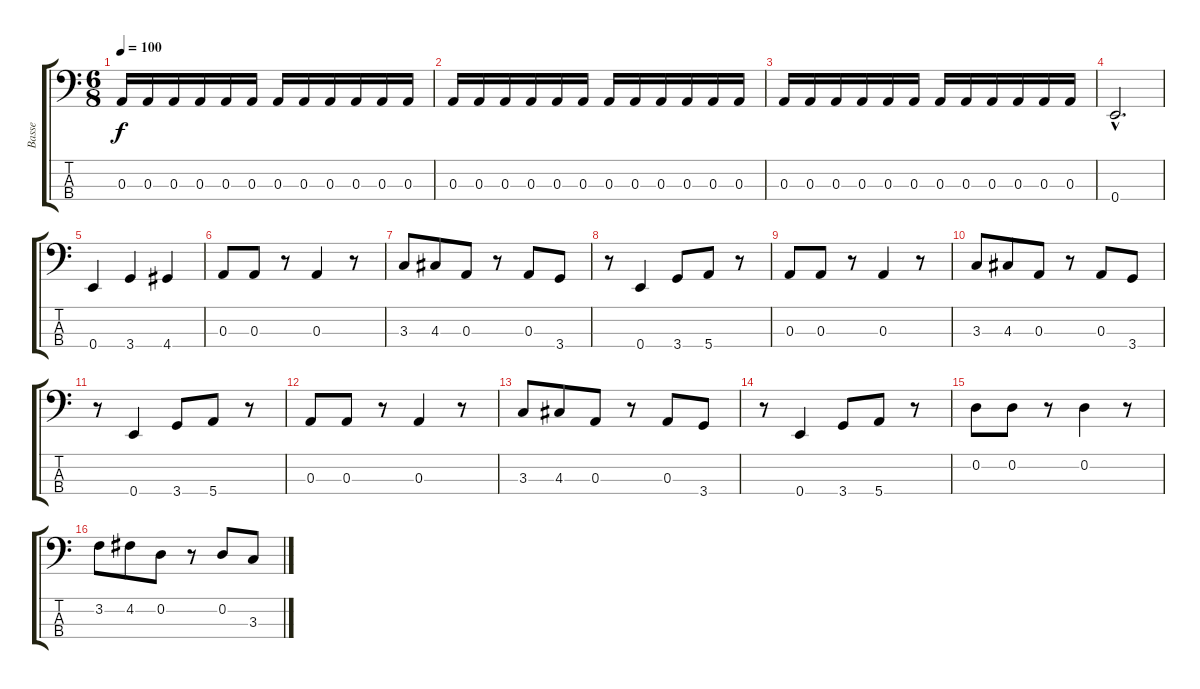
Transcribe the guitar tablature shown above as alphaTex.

\track ("Basse" "Basse") {instrument electricbassfinger}
\staff {score tabs}
\tuning (G2 D2 A1 E1) {hide}
\ts (6 8)
\tempo 100
\clef f4
\ks c
0.3.16{dy f} 0.3.16 0.3.16 0.3.16 0.3.16 0.3.16 0.3.16 0.3.16 0.3.16 0.3.16 0.3.16 0.3.16 |
0.3.16 0.3.16 0.3.16 0.3.16 0.3.16 0.3.16 0.3.16 0.3.16 0.3.16 0.3.16 0.3.16 0.3.16 |
0.3.16 0.3.16 0.3.16 0.3.16 0.3.16 0.3.16 0.3.16 0.3.16 0.3.16 0.3.16 0.3.16 0.3.16 |
0.4{hac}.2{d} |
0.4.4 3.4.4 4.4.4 |
0.3.8 0.3.8 r.8 0.3.4 r.8 |
3.3.8 4.3.8 0.3.8 r.8 0.3.8 3.4.8 |
r.8 0.4.4 3.4.8 5.4.8 r.8 |
0.3.8 0.3.8 r.8 0.3.4 r.8 |
3.3.8 4.3.8 0.3.8 r.8 0.3.8 3.4.8 |
r.8 0.4.4 3.4.8 5.4.8 r.8 |
0.3.8 0.3.8 r.8 0.3.4 r.8 |
3.3.8 4.3.8 0.3.8 r.8 0.3.8 3.4.8 |
r.8 0.4.4 3.4.8 5.4.8 r.8 |
0.2.8 0.2.8 r.8 0.2.4 r.8 |
3.2.8 4.2.8 0.2.8 r.8 0.2.8 3.3.8
